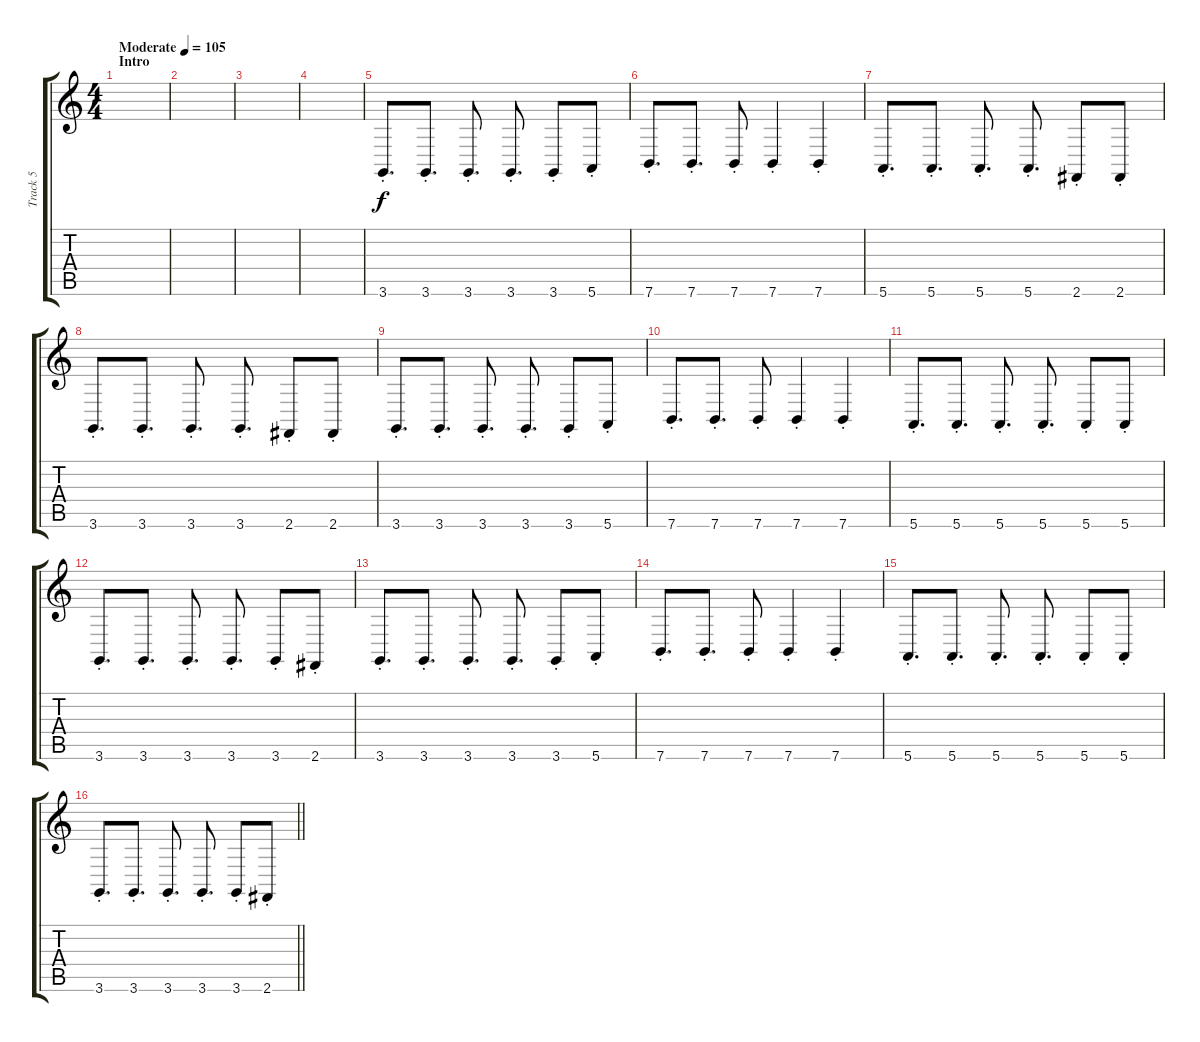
\track ("Track 5" "Track 5") {instrument lead2sawtooth}
\staff {score tabs}
\tuning (E4 B3 G3 D3 A2 E2) {hide}
\ts (4 4)
\section ("" "Intro")
\tempo (105 "Moderate")
\clef g2
\ks c
|
|
|
|
3.6{st}.8{d} 3.6{st}.8{d} 3.6{st}.8{d} 3.6{st}.8{d} 3.6{st}.8 5.6{st}.8 |
7.6{st}.8{d} 7.6{st}.8{d} 7.6{st}.8 7.6{st}.4 7.6{st}.4 |
5.6{st}.8{d} 5.6{st}.8{d} 5.6{st}.8{d} 5.6{st}.8{d} 2.6{st}.8 2.6{st}.8 |
3.6{st}.8{d} 3.6{st}.8{d} 3.6{st}.8{d} 3.6{st}.8{d} 2.6{st}.8 2.6{st}.8 |
3.6{st}.8{d} 3.6{st}.8{d} 3.6{st}.8{d} 3.6{st}.8{d} 3.6{st}.8 5.6{st}.8 |
7.6{st}.8{d} 7.6{st}.8{d} 7.6{st}.8 7.6{st}.4 7.6{st}.4 |
5.6{st}.8{d} 5.6{st}.8{d} 5.6{st}.8{d} 5.6{st}.8{d} 5.6{st}.8 5.6{st}.8 |
3.6{st}.8{d} 3.6{st}.8{d} 3.6{st}.8{d} 3.6{st}.8{d} 3.6{st}.8 2.6{st}.8 |
3.6{st}.8{d} 3.6{st}.8{d} 3.6{st}.8{d} 3.6{st}.8{d} 3.6{st}.8 5.6{st}.8 |
7.6{st}.8{d} 7.6{st}.8{d} 7.6{st}.8 7.6{st}.4 7.6{st}.4 |
5.6{st}.8{d} 5.6{st}.8{d} 5.6{st}.8{d} 5.6{st}.8{d} 5.6{st}.8 5.6{st}.8 |
\barLineRight lightlight
3.6{st}.8{d} 3.6{st}.8{d} 3.6{st}.8{d} 3.6{st}.8{d} 3.6{st}.8 2.6{st}.8
